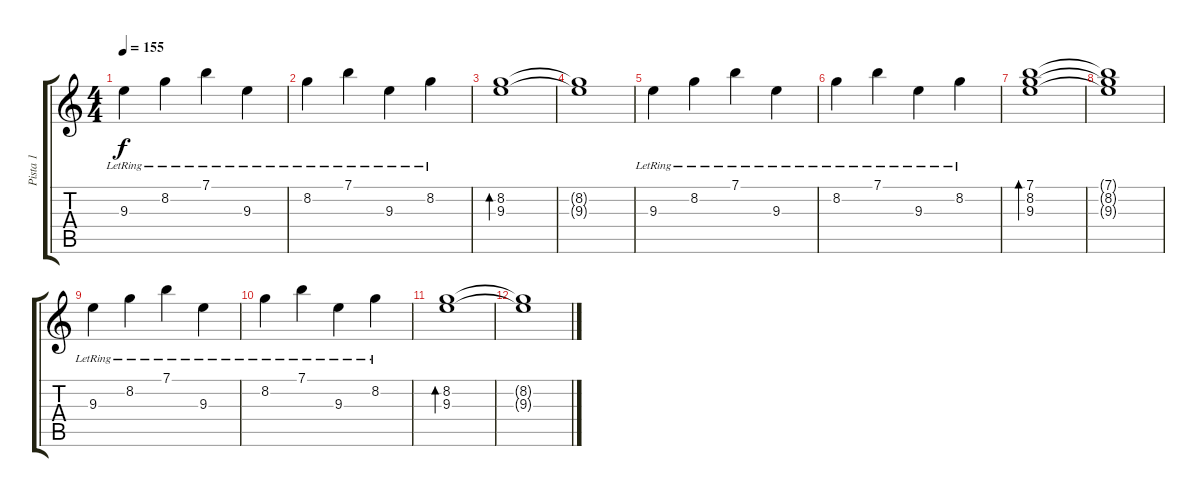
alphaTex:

\track ("Pista 1" "Pista 1") {instrument acousticguitarnylon}
\staff {score tabs}
\tuning (E4 B3 G3 D3 A2 E2) {hide}
\ts (4 4)
\tempo 155
\clef g2
\ks c
9.3{lr}.4{dy f} 8.2{lr}.4 7.1{lr}.4 9.3{lr}.4 |
8.2{lr}.4 7.1{lr}.4 9.3{lr}.4 8.2{lr}.4 |
(8.2 9.3).1{bd 240} |
(8.2{t} 9.3{t}).1 |
9.3{lr}.4 8.2{lr}.4 7.1{lr}.4 9.3{lr}.4 |
8.2{lr}.4 7.1{lr}.4 9.3{lr}.4 8.2{lr}.4 |
(7.1 8.2 9.3).1{bd 240} |
(7.1{t} 8.2{t} 9.3{t}).1 |
9.3{lr}.4 8.2{lr}.4 7.1{lr}.4 9.3{lr}.4 |
8.2{lr}.4 7.1{lr}.4 9.3{lr}.4 8.2{lr}.4 |
(8.2 9.3).1{bd 240} |
(8.2{t} 9.3{t}).1
